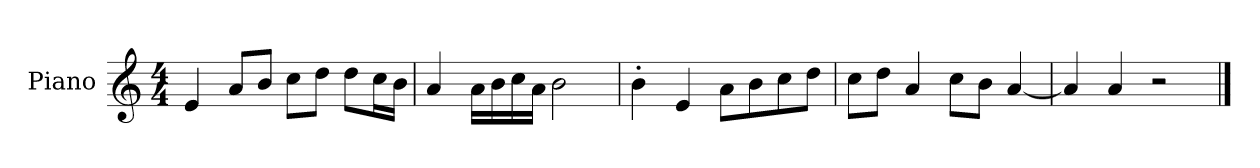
**kern
*part1
*staff1
*I"Piano
*I'P-no
*clefG2
*k[]
*M4/4
*MM90
=1
4e/
8a/L
8b/J
8cc\L
8dd\J
8dd\L
16cc\L
16b\JJ
=2
4a/
16a\LL
16b\
16cc\
16a\JJ
2b\
=3
4b'\
4e/
8a\L
8b\
8cc\
8dd\J
=4
8cc\L
8dd\J
4a/
8cc\L
8b\J
[4a/
=5
4a/]
4a/
2r
==
*-
